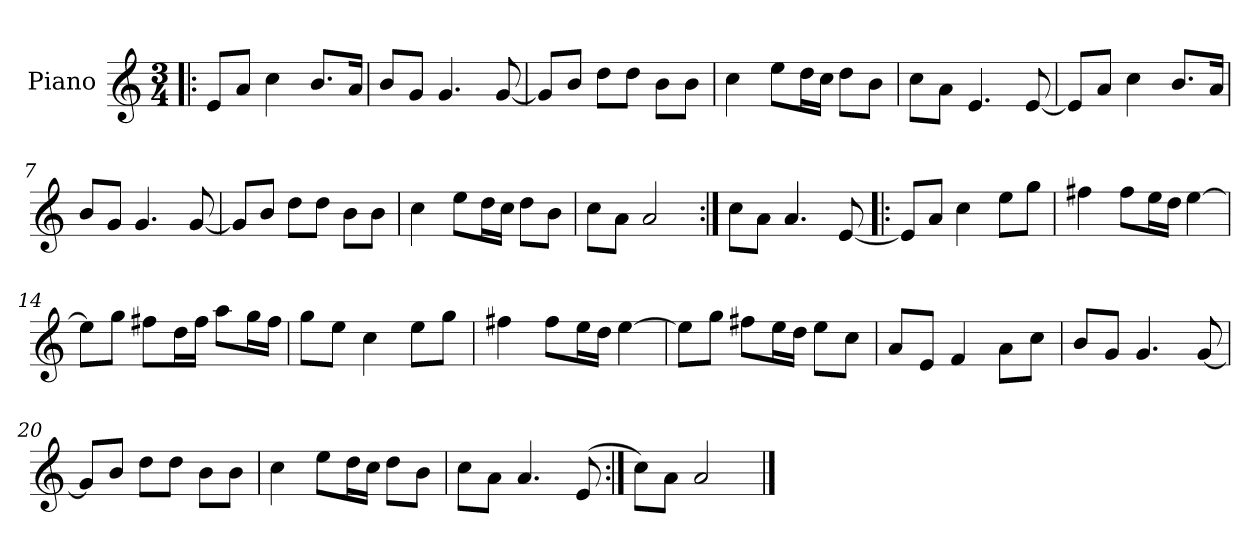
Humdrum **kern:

**kern
*part1
*staff1
*I"Piano
*I'Pno.
*clefG2
*k[]
*M3/4
=1!|:
8e/L
8a/J
4cc\
8.b/L
16a/Jk
=2
8b/L
8g/J
4.g/
[8g/
=3
8g/L]
8b/J
8dd\L
8dd\J
8b\L
8b\J
=4
4cc\
8ee\L
16dd\L
16cc\JJ
8dd\L
8b\J
=5
8cc\L
8a\J
4.e/
[8e/
=6
8e/L]
8a/J
4cc\
8.b/L
16a/Jk
!!LO:LB:g=z
=7
8b/L
8g/J
4.g/
[8g/
=8
8g/L]
8b/J
8dd\L
8dd\J
8b\L
8b\J
=9
4cc\
8ee\L
16dd\L
16cc\JJ
8dd\L
8b\J
=10
8cc\L
8a\J
2a/
=11:|!
8cc\L
8a\J
4.a/
[8e/
=12!|:
8e/L]
8a/J
4cc\
8ee\L
8gg\J
!!LO:LB:g=z
=13
4ff#X\
8ff#\L
16ee\L
16dd\JJ
[4ee\
=14
8ee\L]
8gg\J
8ff#X\L
16dd\L
16ff#\JJ
8aa\L
16gg\L
16ff#\JJ
=15
8gg\L
8ee\J
4cc\
8ee\L
8gg\J
!!LO:LB:g=z
=16
4ff#X\
8ff#\L
16ee\L
16dd\JJ
[4ee\
=17
8ee\L]
8gg\J
8ff#X\L
16ee\L
16dd\JJ
8ee\L
8cc\J
=18
8a/L
8e/J
4f/
8a\L
8cc\J
=19
8b/L
8g/J
4.g/
[8g/
!!LO:LB:g=z
=20
8g/L]
8b/J
8dd\L
8dd\J
8b\L
8b\J
=21
4cc\
8ee\L
16dd\L
16cc\JJ
8dd\L
8b\J
=22
8cc\L
8a\J
4.a/
(<8e/
=23:|!
8cc\L)
8a\J
2a/
==
*-
